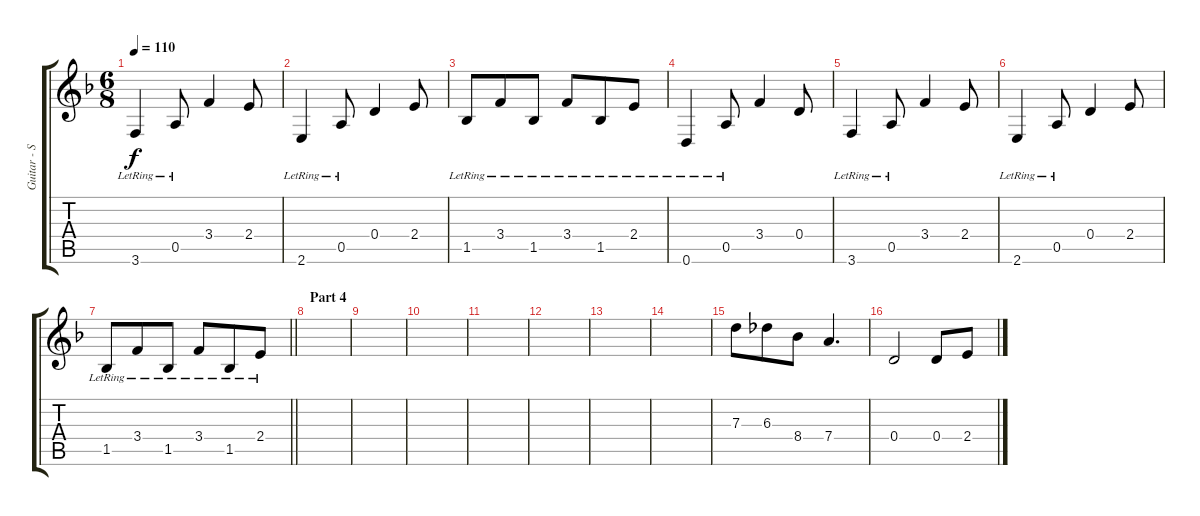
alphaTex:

\track ("Guitar - Simon Neil" "Guitar - S") {instrument electricguitarclean}
\staff {score tabs}
\tuning (E4 B3 G3 D3 A2 D2) {hide}
\ts (6 8)
\tempo 110
\clef g2
\ks dminor
3.6{lr}.4{dy f} 0.5{lr}.8 3.4.4 2.4.8 |
2.6{lr}.4 0.5{lr}.8 0.4.4 2.4.8 |
1.5{lr}.8 3.4{lr}.8 1.5{lr}.8 3.4{lr}.8 1.5{lr}.8 2.4{lr}.8 |
0.6{lr}.4 0.5{lr}.8 3.4.4 0.4.8 |
3.6{lr}.4 0.5{lr}.8 3.4.4 2.4.8 |
2.6{lr}.4 0.5{lr}.8 0.4.4 2.4.8 |
\barLineRight lightlight
1.5{lr}.8 3.4{lr}.8 1.5{lr}.8 3.4{lr}.8 1.5{lr}.8 2.4{lr}.8 |
\section ("" "Part 4")
|
|
|
|
|
|
|
7.3.8 6.3.8 8.4.8 7.4.4{d} |
0.4.2 0.4.8 2.4.8
